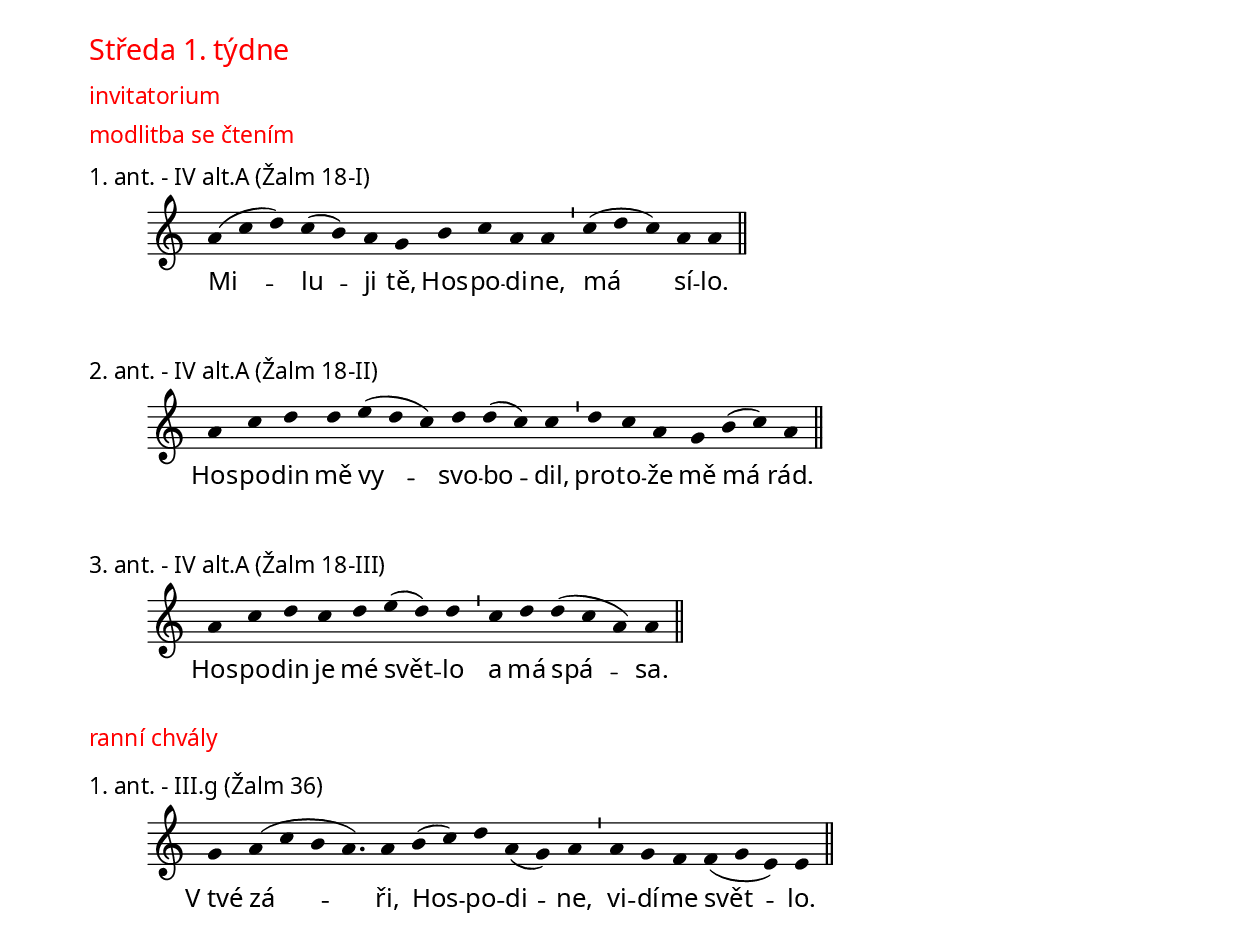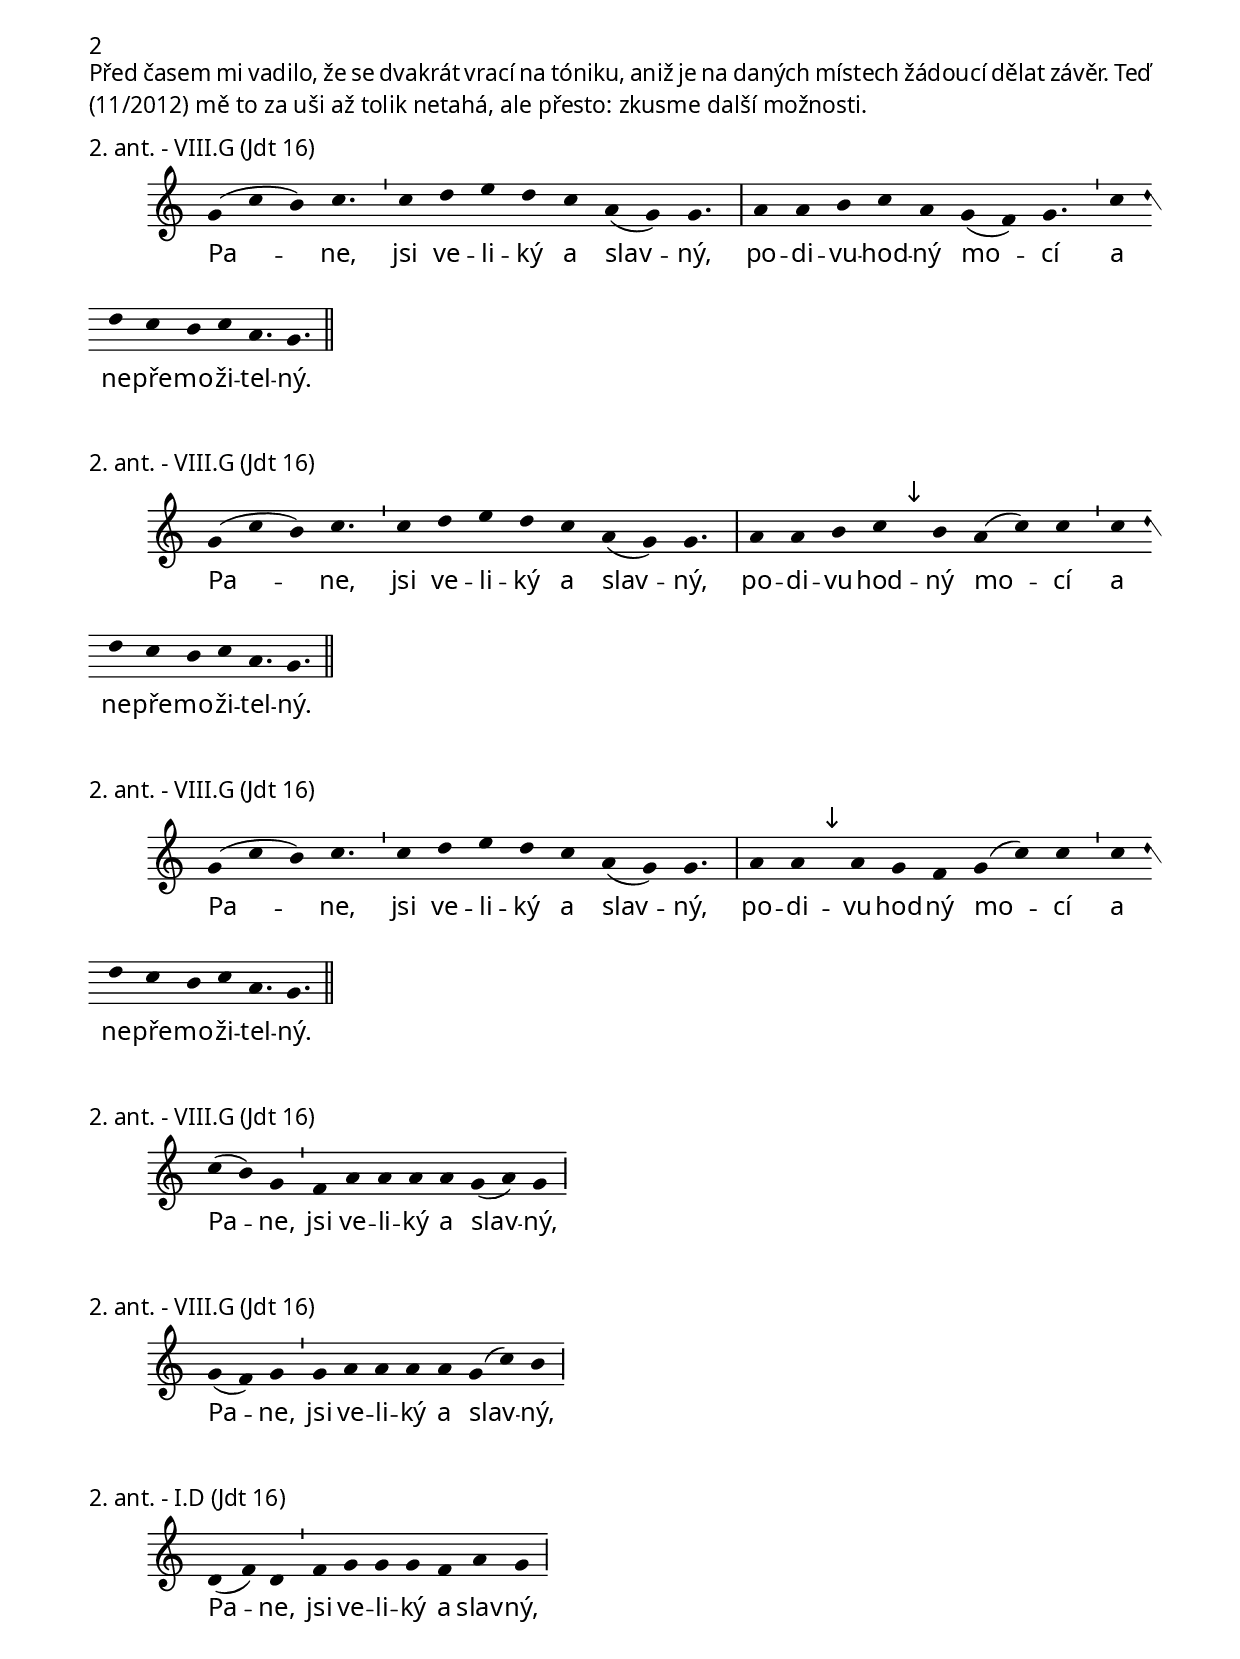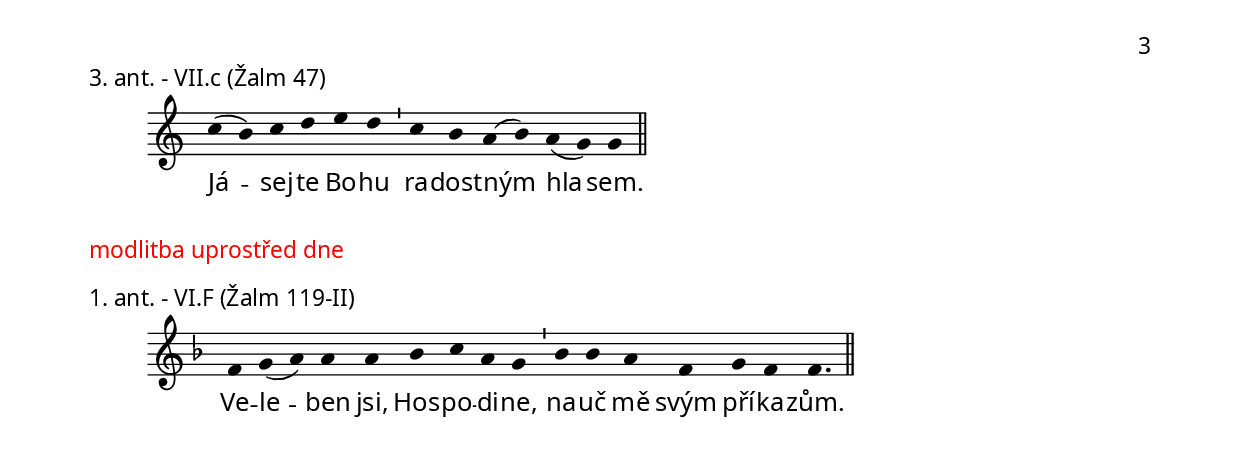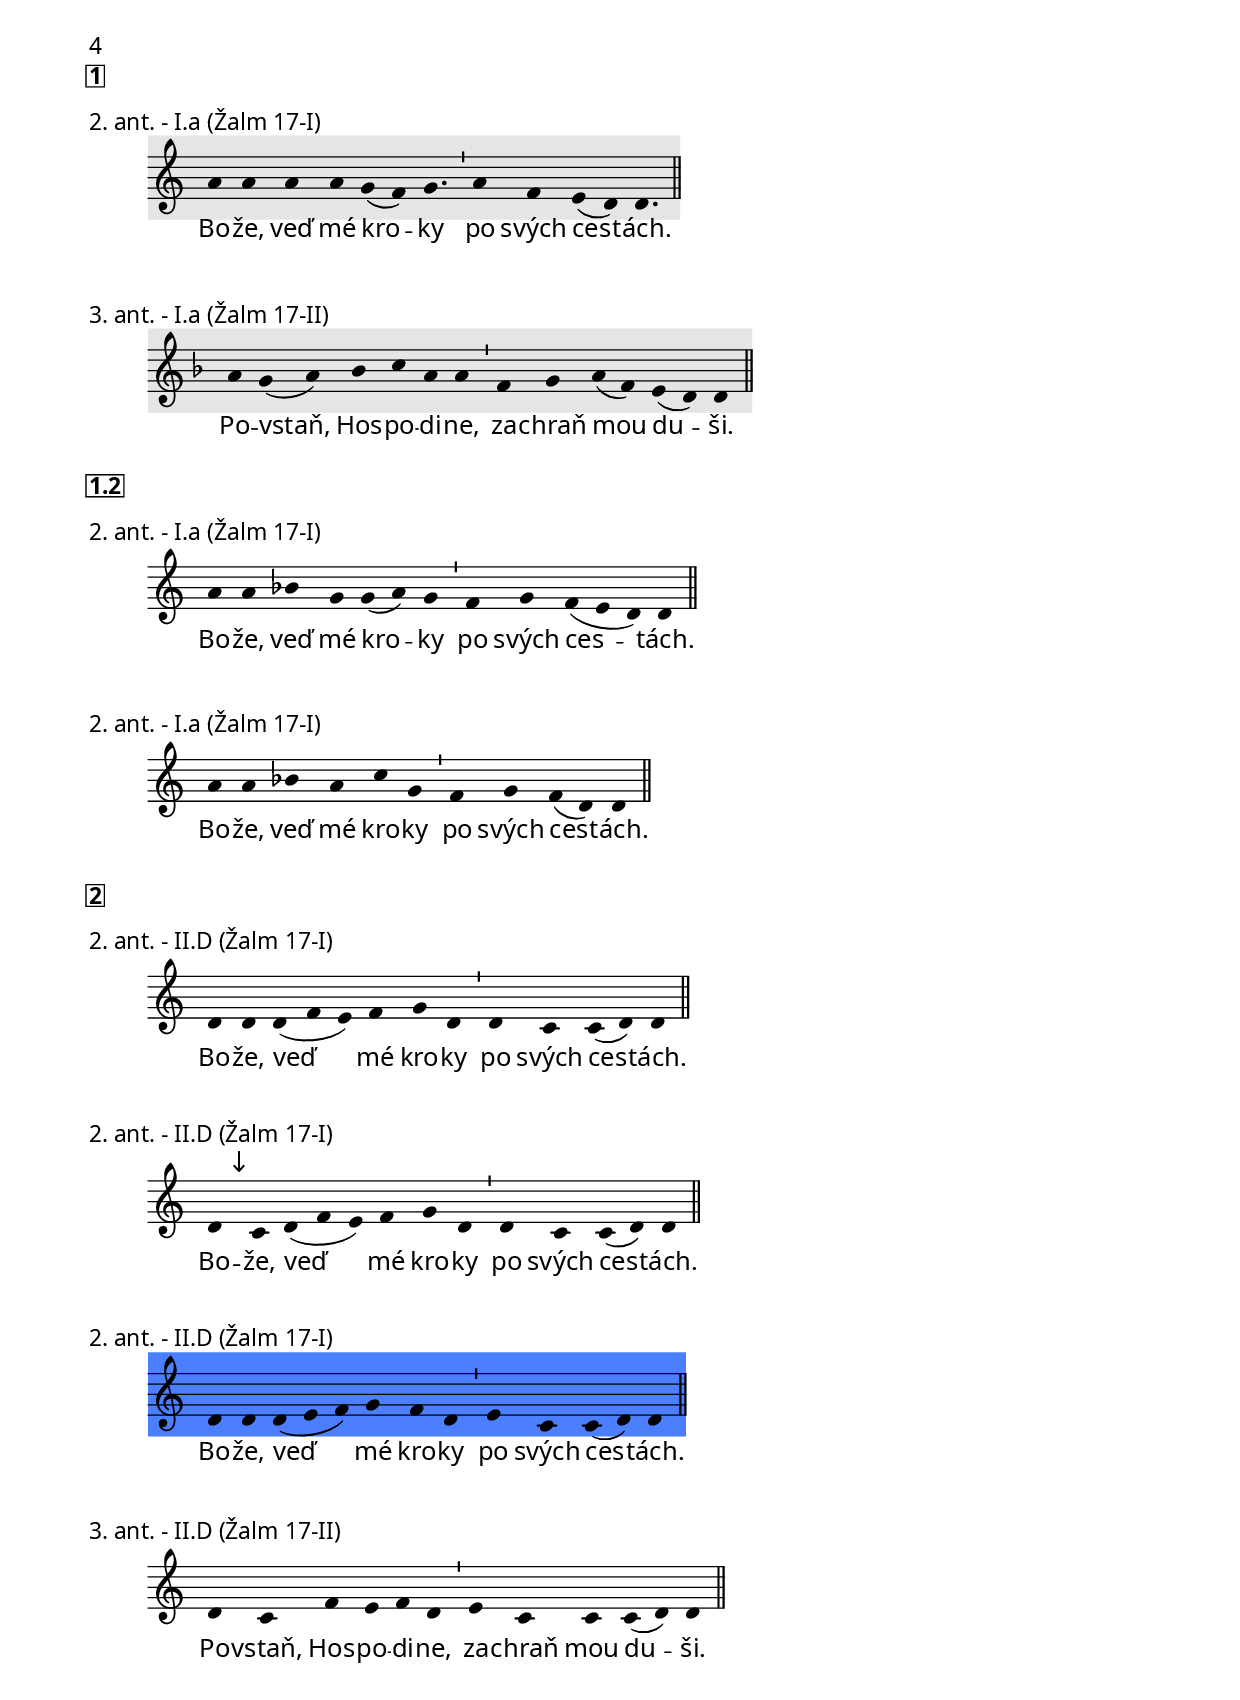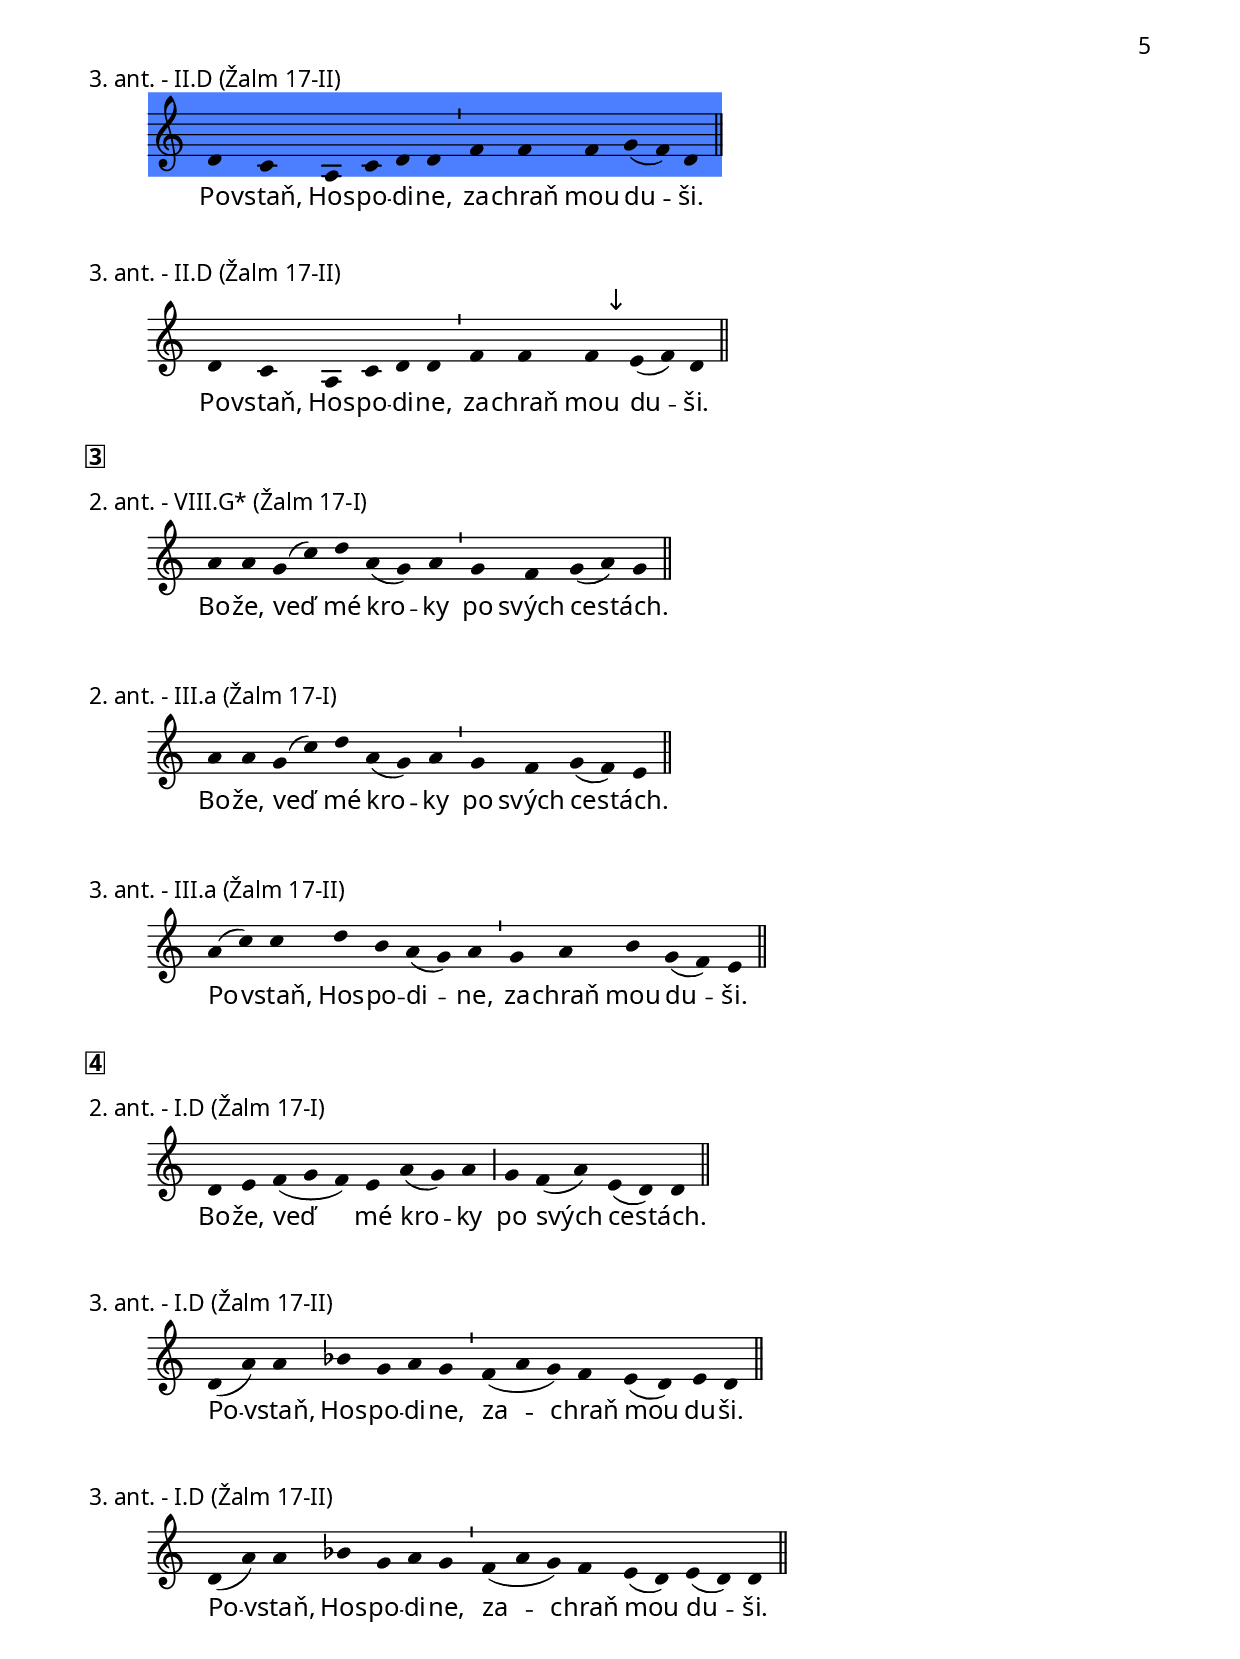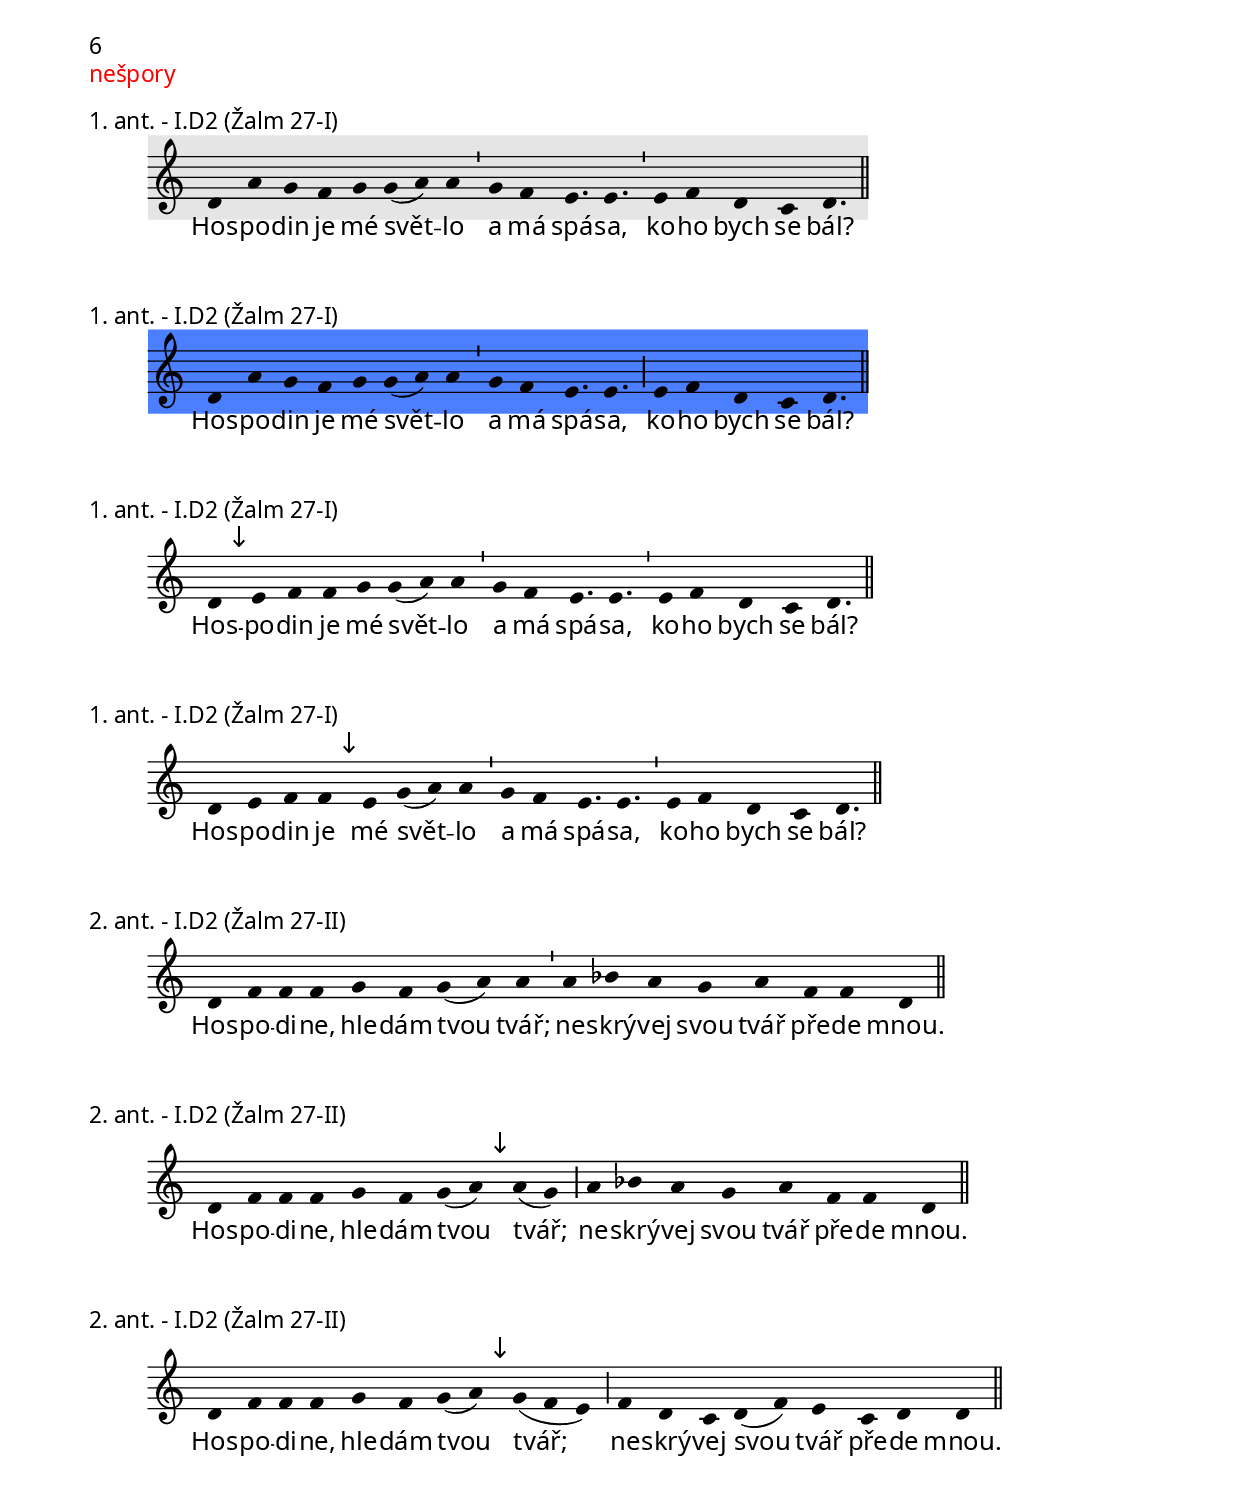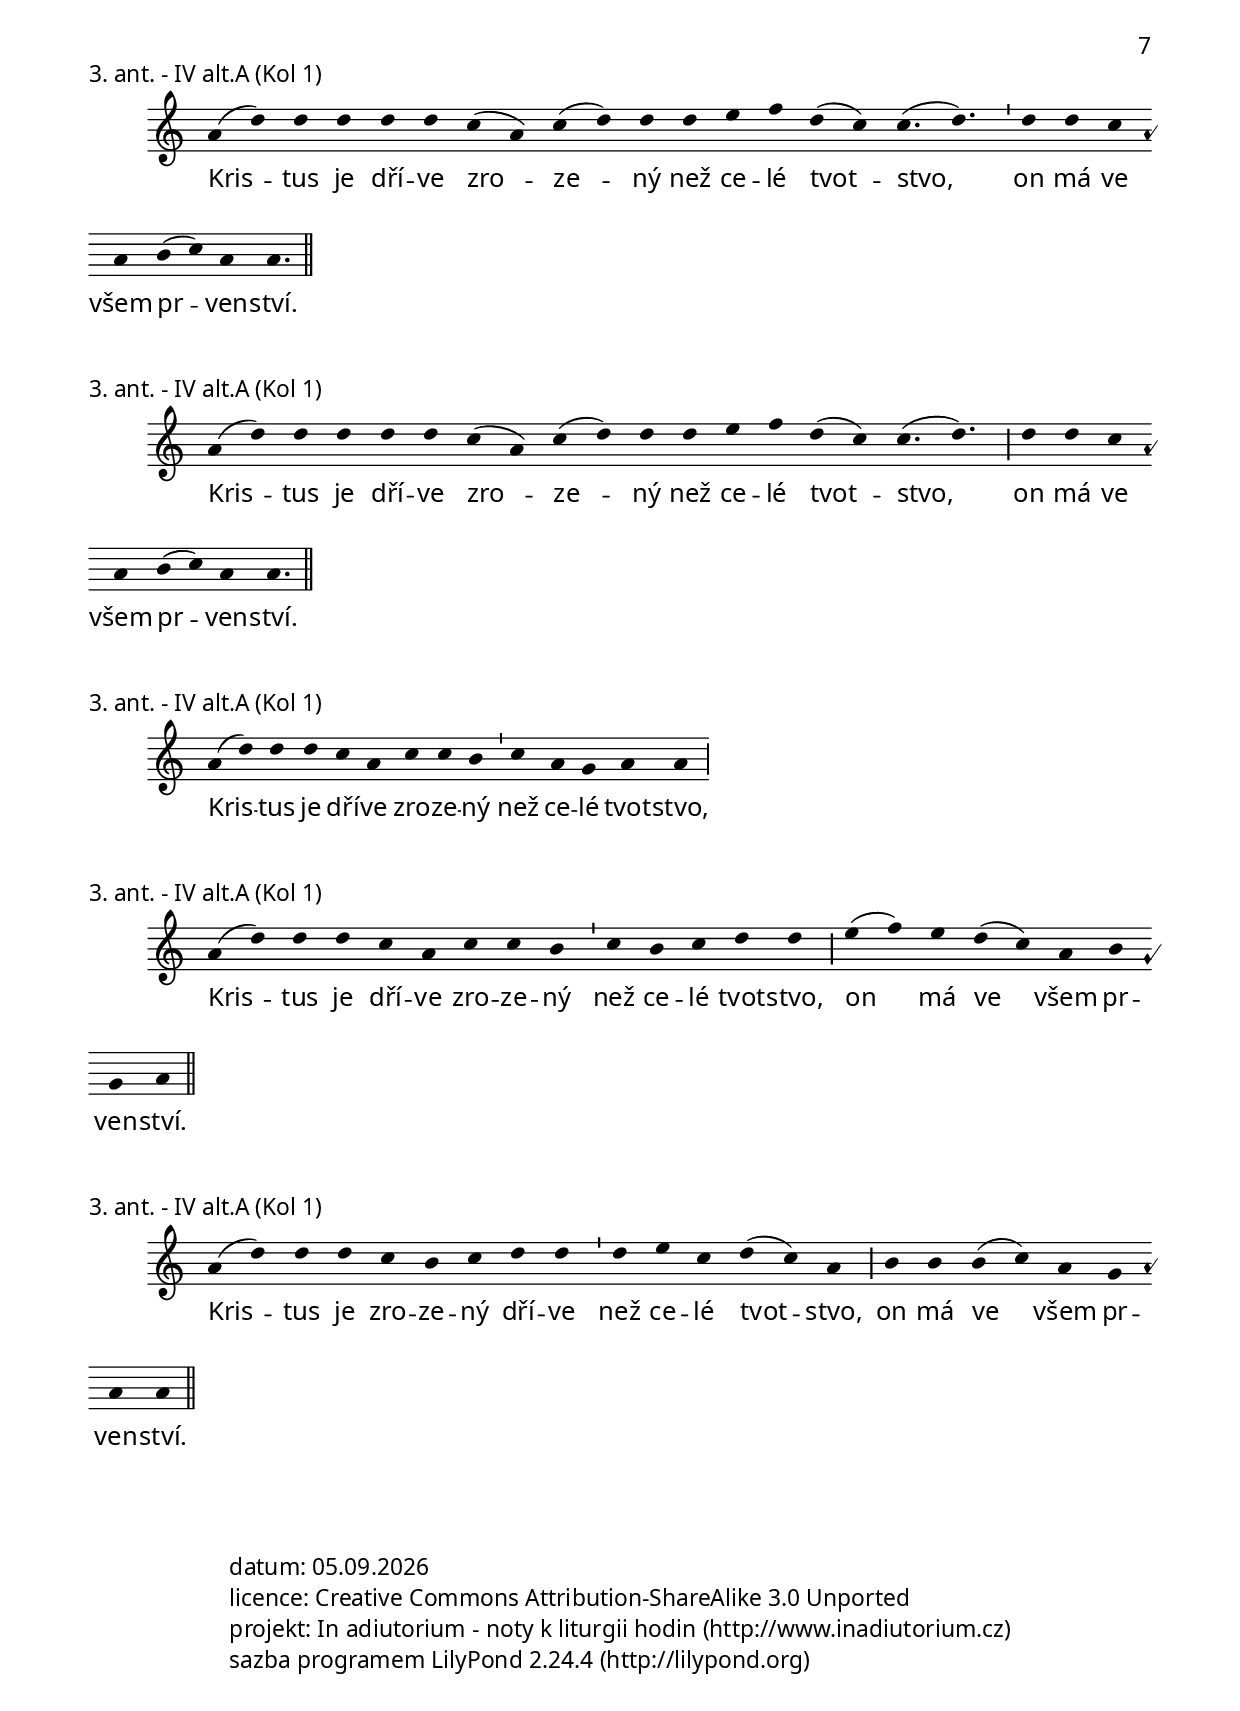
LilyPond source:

\include "../spolecne.ly"

\markup {\nadpisDen {Středa 1. týdne}}

\markup {\nadpisHodinka {"invitatorium"}}

% \score { \tIstredaInvitatorium }

\markup {\nadpisHodinka {"modlitba se čtením"}}

\score {
  \relative c'' {
    \choralniRezim
    a4( c d) c( b) a g b c a a \barMin
    c( d c) a a \barFinalis
  }
  \addlyrics {
    Mi -- lu -- ji tě, Hos -- po -- di -- ne,
    má sí -- lo.
  }
  \header {
    quid = "1. ant."
    modus = "IV alt"
    differentia = "A" 
    psalmus = "Žalm 18-I"
    id = ""
    piece = \markup {\sestavTitulek}
  }
}

\score {
  \relative c'' {
    \choralniRezim
    a c d d e( d c) d d( c) c \barMin 
    d c a g b( c) a \barFinalis
  }
  \addlyrics {
    Hos -- po -- din mě vy -- svo -- bo -- dil,
    pro -- to -- že mě má rád.
  }
  \header {
    quid = "2. ant."
    modus = "IV alt"
    differentia = "A" 
    psalmus = "Žalm 18-II"
    id = ""
    piece = \markup {\sestavTitulek}
  }
}

\score {
  \relative c'' {
    \choralniRezim
    a4 c d c d e( d) d \barMin 
    c d d( c a) a \barFinalis
  }
  \addlyrics {
    Hos -- po -- din je mé svět -- lo
    a má spá -- sa.
  }
  \header {
    quid = "3. ant."
    modus = "IV alt"
    differentia = "A" 
    psalmus = "Žalm 18-III"
    id = ""
    piece = \markup {\sestavTitulek}
  }
}

\markup {\nadpisHodinka {"ranní chvály"}}

\score {
  \relative c'' {
    \choralniRezim
    g4 a( c b a4.) a4 b( c) d a( g) a \barMin a4 g f f( g e) e \barFinalis
  }
  \addlyrics {
    V_tvé zá -- ři, Hos -- po -- di -- ne, vi -- dí -- me svět -- lo.
  }
  \header {
    quid = "1. ant."
    modus = "III"
    differentia = "g" 
    psalmus = "Žalm 36"
    id = "rch-ant1"
    piece = \markup {\sestavTitulek}
  }
}

\pageBreak

\markup\justify{
  Před časem mi vadilo, že se dvakrát vrací na tóniku,
  aniž je na daných místech žádoucí dělat závěr.
  Teď (11/2012) mě to za uši až tolik netahá, ale
  přesto: zkusme další možnosti.
}

\score {
  \relative c'' {
    \choralniRezim
    g4( c b) c4. \barMin c4 d e d c a( g) g4. \barMax
    a4 a b c a g( f) g4. \barMin c4 d c b c a4. g \barFinalis
  }
  \addlyrics {
    Pa -- ne, jsi ve -- li -- ký a slav -- ný,
    po -- di -- vu -- hod -- ný mo -- cí a ne -- pře -- mo -- ži -- tel -- ný.
  }
  \header {
    quid = "2. ant."
    modus = "VIII"
    differentia = "G" 
    psalmus = "Jdt 16"
    id = "rch-ant2"
    piece = \markup {\sestavTitulek}
  }
}

\score {
  \relative c'' {
    \choralniRezim
    g4( c b) c4. \barMin c4 d e d c a( g) g4. \barMax
    a4 a b c \mark\sipka b a( c) c \barMin c4 d c b c a4. g \barFinalis
  }
  \addlyrics {
    Pa -- ne, jsi ve -- li -- ký a slav -- ný,
    po -- di -- vu -- hod -- ný mo -- cí a ne -- pře -- mo -- ži -- tel -- ný.
  }
  \header {
    quid = "2. ant."
    modus = "VIII"
    differentia = "G" 
    psalmus = "Jdt 16"
    id = "rch-ant2"
    piece = \markup {\sestavTitulek}
  }
}

\score {
  \relative c'' {
    \choralniRezim
    g4( c b) c4. \barMin c4 d e d c a( g) g4. \barMax
    a4 a \mark\sipka a g f g( c) c \barMin c4 d c b c a4. g \barFinalis
  }
  \addlyrics {
    Pa -- ne, jsi ve -- li -- ký a slav -- ný,
    po -- di -- vu -- hod -- ný mo -- cí a ne -- pře -- mo -- ži -- tel -- ný.
  }
  \header {
    quid = "2. ant."
    modus = "VIII"
    differentia = "G" 
    psalmus = "Jdt 16"
    id = "rch-ant2"
    piece = \markup {\sestavTitulek}
  }
}

\score {
  \relative c'' {
    \choralniRezim
    c4( b) g \barMin f a a a a g( a) g \barMaior
    
  }
  \addlyrics {
    Pa -- ne, jsi ve -- li -- ký a slav -- ný,
    po -- di -- vu -- hod -- ný mo -- cí a ne -- pře -- mo -- ži -- tel -- ný.
  }
  \header {
    quid = "2. ant."
    modus = "VIII"
    differentia = "G" 
    psalmus = "Jdt 16"
    id = "rch-ant2"
    piece = \markup {\sestavTitulek}
  }
}

\score {
  \relative c'' {
    \choralniRezim
    g4( f) g \barMin g a a a a g( c) b \barMaior
        
  }
  \addlyrics {
    Pa -- ne, jsi ve -- li -- ký a slav -- ný,
    po -- di -- vu -- hod -- ný mo -- cí a ne -- pře -- mo -- ži -- tel -- ný.
  }
  \header {
    quid = "2. ant."
    modus = "VIII"
    differentia = "G" 
    psalmus = "Jdt 16"
    id = "rch-ant2"
    piece = \markup {\sestavTitulek}
  }
}

\score {
  \relative c' {
    \choralniRezim
    d4( f) d \barMin f g g g f a g \barMaior  
  }
  \addlyrics {
    Pa -- ne, jsi ve -- li -- ký a slav -- ný,
    po -- di -- vu -- hod -- ný mo -- cí a ne -- pře -- mo -- ži -- tel -- ný.
  }
  \header {
    quid = "2. ant."
    modus = "I"
    differentia = "D" 
    psalmus = "Jdt 16"
    id = "rch-ant2"
    piece = \markup {\sestavTitulek}
  }
}

\pageBreak

\score {
  \relative c'' {
    \choralniRezim
    c4( b) c d e d \barMin c b a( b) a( g) g \barFinalis
  }
  \addlyrics {
    Já -- sej -- te Bo -- hu ra -- dost -- ným hla -- sem.
  }
  \header {
    quid = "3. ant."
    modus = "VII"
    differentia = "c" 
    psalmus = "Žalm 47"
    id = "rch-ant3"
    piece = \markup {\sestavTitulek}
  }
}

% \score { \tIstredaAntBenedictus }

\markup {\nadpisHodinka {"modlitba uprostřed dne"}}

\score {
  \relative c' {
    \choralniRezim
    \key f\major
    f4 g( a) a a bes c a g \barMin bes bes a f g f f4. \barFinalis
  }
  \addlyrics {
    Ve -- le -- ben jsi, Hos -- po -- di -- ne, na -- uč mě svým pří -- ka -- zům.
  }
  \header {
    quid = "1. ant."
    modus = "VI"
    differentia = "F" 
    psalmus = "Žalm 119-II"
    id = "up-ant1"
    piece = \markup {\sestavTitulek}
  }
}

\pageBreak

\markup\nadpisSkupiny 1

\score {
  \relative c'' {
    \zvyraznovacSedy
    \choralniRezim
    a4 a a a g( f) g4. \barMin a4 f e( d) d4. \barFinalis
  }
  \addlyrics {
    Bo -- že, veď mé kro -- ky po svých ces -- tách.
  }
  \header {
    quid = "2. ant."
    modus = "I"
    differentia = "a" 
    psalmus = "Žalm 17-I"
    id = "up-ant2"
    piece = \markup {\sestavTitulek}
  }
}

\score {
  \relative c'' {
    \zvyraznovacSedy
    \choralniRezim
    \key f\major
    a4 g( a) bes c a a \barMin f g a( f) e( d) d \barFinalis
  }
  \addlyrics {
    Po -- vstaň, Hos -- po -- di -- ne, za -- chraň mou du -- ši.
  }
  \header {
    quid = "3. ant."
    modus = "I"
    differentia = "a" 
    psalmus = "Žalm 17-II"
    id = "up-ant3"
    piece = \markup {\sestavTitulek}
  }
}

\markup\nadpisSkupiny 1.2

\score {
  \relative c'' {
    \choralniRezim
    a4 a bes g g( a) g \barMin f g f( e d) d \barFinalis
  }
  \addlyrics {
    Bo -- že, veď mé kro -- ky po svých ces -- tách.
  }
  \header {
    quid = "2. ant."
    modus = "I"
    differentia = "a" 
    psalmus = "Žalm 17-I"
    id = "up-ant2"
    piece = \markup {\sestavTitulek}
  }
}

\score {
  \relative c'' {
    \choralniRezim
    a4 a bes a c g \barMin f g f( d) d \barFinalis
  }
  \addlyrics {
    Bo -- že, veď mé kro -- ky po svých ces -- tách.
  }
  \header {
    quid = "2. ant."
    modus = "I"
    differentia = "a" 
    psalmus = "Žalm 17-I"
    id = "up-ant2"
    piece = \markup {\sestavTitulek}
  }
}

\markup\nadpisSkupiny 2

\score {
  \relative c' {
    \choralniRezim
    d4 d d( f e) f g d \barMin d c c( d) d \barFinalis
  }
  \addlyrics {
    Bo -- že, veď mé kro -- ky po svých ces -- tách.
  }
  \header {
    quid = "2. ant."
    modus = "II"
    differentia = "D" 
    psalmus = "Žalm 17-I"
    id = "up-ant2"
    piece = \markup {\sestavTitulek}
  }
}

\score {
  \relative c' {
    \choralniRezim
    d4 \mark\sipka c d( f e) f g d \barMin d c c( d) d \barFinalis
  }
  \addlyrics {
    Bo -- že, veď mé kro -- ky po svých ces -- tách.
  }
  \header {
    quid = "2. ant."
    modus = "II"
    differentia = "D" 
    psalmus = "Žalm 17-I"
    id = "up-ant2"
    piece = \markup {\sestavTitulek}
  }
}

\score {
  \relative c' {
    \zvyraznovacModry
    \choralniRezim
    d4 d d( e f) g f d \barMin e c c( d) d \barFinalis
  }
  \addlyrics {
    Bo -- že, veď mé kro -- ky po svých ces -- tách.
  }
  \header {
    quid = "2. ant."
    modus = "II"
    differentia = "D" 
    psalmus = "Žalm 17-I"
    id = "up-ant2"
    piece = \markup {\sestavTitulek}
  }
}

\score {
  \relative c' {
    \choralniRezim
    d4 c f e f d \barMin e c c c( d) d \barFinalis
  }
  \addlyrics {
    Po -- vstaň, Hos -- po -- di -- ne, za -- chraň mou du -- ši.
  }
  \header {
    quid = "3. ant."
    modus = "II"
    differentia = "D" 
    psalmus = "Žalm 17-II"
    id = "up-ant3"
    piece = \markup {\sestavTitulek}
  }
}

\score {
  \relative c' {
    \zvyraznovacModry
    \choralniRezim
    d4 c a c d d \barMin f f f g( f) d \barFinalis
  }
  \addlyrics {
    Po -- vstaň, Hos -- po -- di -- ne, za -- chraň mou du -- ši.
  }
  \header {
    quid = "3. ant."
    modus = "II"
    differentia = "D" 
    psalmus = "Žalm 17-II"
    id = "up-ant3"
    piece = \markup {\sestavTitulek}
  }
}

\score {
  \relative c' {
    \choralniRezim
    d4 c a c d d \barMin f f f \mark\sipka e( f) d \barFinalis
  }
  \addlyrics {
    Po -- vstaň, Hos -- po -- di -- ne, za -- chraň mou du -- ši.
  }
  \header {
    quid = "3. ant."
    modus = "II"
    differentia = "D" 
    psalmus = "Žalm 17-II"
    id = "up-ant3"
    piece = \markup {\sestavTitulek}
  }
}

\markup\nadpisSkupiny 3

\score {
  \relative c'' {
    \choralniRezim
    a4 a g( c) d a( g) a \barMin g f g( a) g \barFinalis
  }
  \addlyrics {
    Bo -- že, veď mé kro -- ky po svých ces -- tách.
  }
  \header {
    quid = "2. ant."
    modus = "VIII"
    differentia = "G*" 
    psalmus = "Žalm 17-I"
    id = "up-ant2"
    piece = \markup {\sestavTitulek}
  }
}

\score {
  \relative c'' {
    \choralniRezim
    a4 a g( c) d a( g) a \barMin g f g( f) e \barFinalis
  }
  \addlyrics {
    Bo -- že, veď mé kro -- ky po svých ces -- tách.
  }
  \header {
    quid = "2. ant."
    modus = "III"
    differentia = "a" 
    psalmus = "Žalm 17-I"
    id = "up-ant2"
    piece = \markup {\sestavTitulek}
  }
}

\score {
  \relative c'' {
    \choralniRezim
    a4( c) c d b a( g) a \barMin g a b g( f) e \barFinalis
  }
  \addlyrics {
    Po -- vstaň, Hos -- po -- di -- ne, za -- chraň mou du -- ši.
  }
  \header {
    quid = "3. ant."
    modus = "III"
    differentia = "a" 
    psalmus = "Žalm 17-II"
    id = "up-ant3"
    piece = \markup {\sestavTitulek}
  }
}

\markup\nadpisSkupiny 4

\score {
  \relative c' {
    \choralniRezim
    d4 e f( g f) e a( g) a \barMaior g f( a) e( d) d \barFinalis
  }
  \addlyrics {
    Bo -- že, veď mé kro -- ky po svých ces -- tách.
  }
  \header {
    quid = "2. ant."
    modus = "I"
    differentia = "D" 
    psalmus = "Žalm 17-I"
    id = "up-ant2"
    piece = \markup {\sestavTitulek}
  }
}

\score {
  \relative c' {
    \choralniRezim
    d4( a') a bes g a g \barMin f( a g) f e( d) e d \barFinalis
  }
  \addlyrics {
    Po -- vstaň, Hos -- po -- di -- ne, za -- chraň mou du -- ši.
  }
  \header {
    quid = "3. ant."
    modus = "I"
    differentia = "D" 
    psalmus = "Žalm 17-II"
    id = "up-ant3"
    piece = \markup {\sestavTitulek}
  }
}

\score {
  \relative c' {
    \choralniRezim
    d4( a') a bes g a g \barMin f( a g) f e( d) e( d) d \barFinalis
  }
  \addlyrics {
    Po -- vstaň, Hos -- po -- di -- ne, za -- chraň mou du -- ši.
  }
  \header {
    quid = "3. ant."
    modus = "I"
    differentia = "D" 
    psalmus = "Žalm 17-II"
    id = "up-ant3"
    piece = \markup {\sestavTitulek}
  }
}

\pageBreak

\markup {\nadpisHodinka {"nešpory"}}

\score {
  \relative c' {
    \zvyraznovacSedy
    \choralniRezim
    d4 a' g f g g( a) a \barMin g f e4. e \barMin
    e4 f d c d4. \barFinalis
  }
  \addlyrics {
    Hos -- po -- din je mé svět -- lo a má spá -- sa, 
    ko -- ho bych se bál?
  }
  \header {
    quid = "1. ant."
    modus = "I"
    differentia = "D2" 
    psalmus = "Žalm 27-I"
    id = "ne-ant1"
    piece = \markup {\sestavTitulek}
  }
}

\score {
  \relative c' {
    \zvyraznovacModry
    \choralniRezim
    d4 a' g f g g( a) a \barMin g f e4. e \barMaior
    e4 f d c d4. \barFinalis
  }
  \addlyrics {
    Hos -- po -- din je mé svět -- lo a má spá -- sa, 
    ko -- ho bych se bál?
  }
  \header {
    quid = "1. ant."
    modus = "I"
    differentia = "D2" 
    psalmus = "Žalm 27-I"
    id = "ne-ant1"
    piece = \markup {\sestavTitulek}
  }
}

\score {
  \relative c' {
    \choralniRezim
    d4 \mark\sipka e f f g g( a) a \barMin g f e4. e \barMin
    e4 f d c d4. \barFinalis
  }
  \addlyrics {
    Hos -- po -- din je mé svět -- lo a má spá -- sa, 
    ko -- ho bych se bál?
  }
  \header {
    quid = "1. ant."
    modus = "I"
    differentia = "D2" 
    psalmus = "Žalm 27-I"
    id = "ne-ant1"
    piece = \markup {\sestavTitulek}
  }
}

\score {
  \relative c' {
    \choralniRezim
    d4 e f f \mark\sipka e g( a) a \barMin g f e4. e \barMin
    e4 f d c d4. \barFinalis
  }
  \addlyrics {
    Hos -- po -- din je mé svět -- lo a má spá -- sa, 
    ko -- ho bych se bál?
  }
  \header {
    quid = "1. ant."
    modus = "I"
    differentia = "D2" 
    psalmus = "Žalm 27-I"
    id = "ne-ant1"
    piece = \markup {\sestavTitulek}
  }
}

\score {
  \relative c' {
    \choralniRezim
    d4 f f f g f g( a) a \barMin
    a bes a g a f f d \barFinalis
  }
  \addlyrics {
    Hos -- po -- di -- ne, hle -- dám tvou tvář;
    ne -- skrý -- vej svou tvář pře -- de mnou.
  }
  \header {
    quid = "2. ant."
    modus = "I"
    differentia = "D2" 
    psalmus = "Žalm 27-II"
    id = "ne-ant2"
    piece = \markup {\sestavTitulek}
  }
}

\score {
  \relative c' {
    \choralniRezim
    d4 f f f g f g( a) \mark\sipka a( g) \barMaior
    a bes a g a f f d \barFinalis
  }
  \addlyrics {
    Hos -- po -- di -- ne, hle -- dám tvou tvář;
    ne -- skrý -- vej svou tvář pře -- de mnou.
  }
  \header {
    quid = "2. ant."
    modus = "I"
    differentia = "D2" 
    psalmus = "Žalm 27-II"
    id = "ne-ant2"
    piece = \markup {\sestavTitulek}
  }
}

\score {
  \relative c' {
    \choralniRezim
    d4 f f f g f g( a) \mark\sipka g( f e) \barMaior
    f d c d( f) e c d d \barFinalis
  }
  \addlyrics {
    Hos -- po -- di -- ne, hle -- dám tvou tvář;
    ne -- skrý -- vej svou tvář pře -- de mnou.
  }
  \header {
    quid = "2. ant."
    modus = "I"
    differentia = "D2" 
    psalmus = "Žalm 27-II"
    id = "ne-ant2"
    piece = \markup {\sestavTitulek}
  }
}

\pageBreak

%tIstredaNespAntIII = 
\score {
  \relative c'' {
    \choralniRezim
    a4( d) d d d d c( a) c( d) d d e f d( c) c4.( d) \barMin
    d4 d c a b( c) a a4. \barFinalis
  }
  \addlyrics {
    Kris -- tus je dří -- ve zro -- ze -- ný než ce -- lé tvot -- stvo,
    on má ve všem pr -- ven -- ství.
  }
  \header {
    quid = "3. ant."
    modus = "IV alt"
    differentia = "A" 
    psalmus = "Kol 1"
    id = "ne-ant3"
    piece = \markup {\sestavTitulek}
  }
}

\score {
  \relative c'' {
    \choralniRezim
    a4( d) d d d d c( a) c( d) d d e f d( c) c4.( d) \barMaior
    d4 d c a b( c) a a4. \barFinalis
  }
  \addlyrics {
    Kris -- tus je dří -- ve zro -- ze -- ný než ce -- lé tvot -- stvo,
    on má ve všem pr -- ven -- ství.
  }
  \header {
    quid = "3. ant."
    modus = "IV alt"
    differentia = "A" 
    psalmus = "Kol 1"
    id = "ne-ant3"
    piece = \markup {\sestavTitulek}
  }
}

\score {
  \relative c'' {
    \choralniRezim
    a4( d) d d c a c c b \barMin c a g a a \barMaior
  }
  \addlyrics {
    Kris -- tus je dří -- ve zro -- ze -- ný než ce -- lé tvot -- stvo,
    on má ve všem pr -- ven -- ství.
  }
  \header {
    quid = "3. ant."
    modus = "IV alt"
    differentia = "A" 
    psalmus = "Kol 1"
    id = "ne-ant3"
    piece = \markup {\sestavTitulek}
  }
}

\score {
  \relative c'' {
    \choralniRezim
    a4( d) d d c a c c b \barMin c b c d d \barMaior
    e( f) e d( c) a b g a \barFinalis
  }
  \addlyrics {
    Kris -- tus je dří -- ve zro -- ze -- ný než ce -- lé tvot -- stvo,
    on má ve všem pr -- ven -- ství.
  }
  \header {
    quid = "3. ant."
    modus = "IV alt"
    differentia = "A" 
    psalmus = "Kol 1"
    id = "ne-ant3"
    piece = \markup {\sestavTitulek}
  }
}

\score {
  \relative c'' {
    \choralniRezim
    a4( d) d d c b c d d \barMin d e c d( c) a \barMaior
    b b b( c) a g a a \barFinalis
  }
  \addlyrics {
    Kris -- tus je zro -- ze -- ný dří -- ve než ce -- lé tvot -- stvo,
    on má ve všem pr -- ven -- ství.
  }
  \header {
    quid = "3. ant."
    modus = "IV alt"
    differentia = "A" 
    psalmus = "Kol 1"
    id = "ne-ant3"
    piece = \markup {\sestavTitulek}
  }
}

%\score { \tIstredaNespAntIII }

%\score { \tIstredaAntMagnificat }